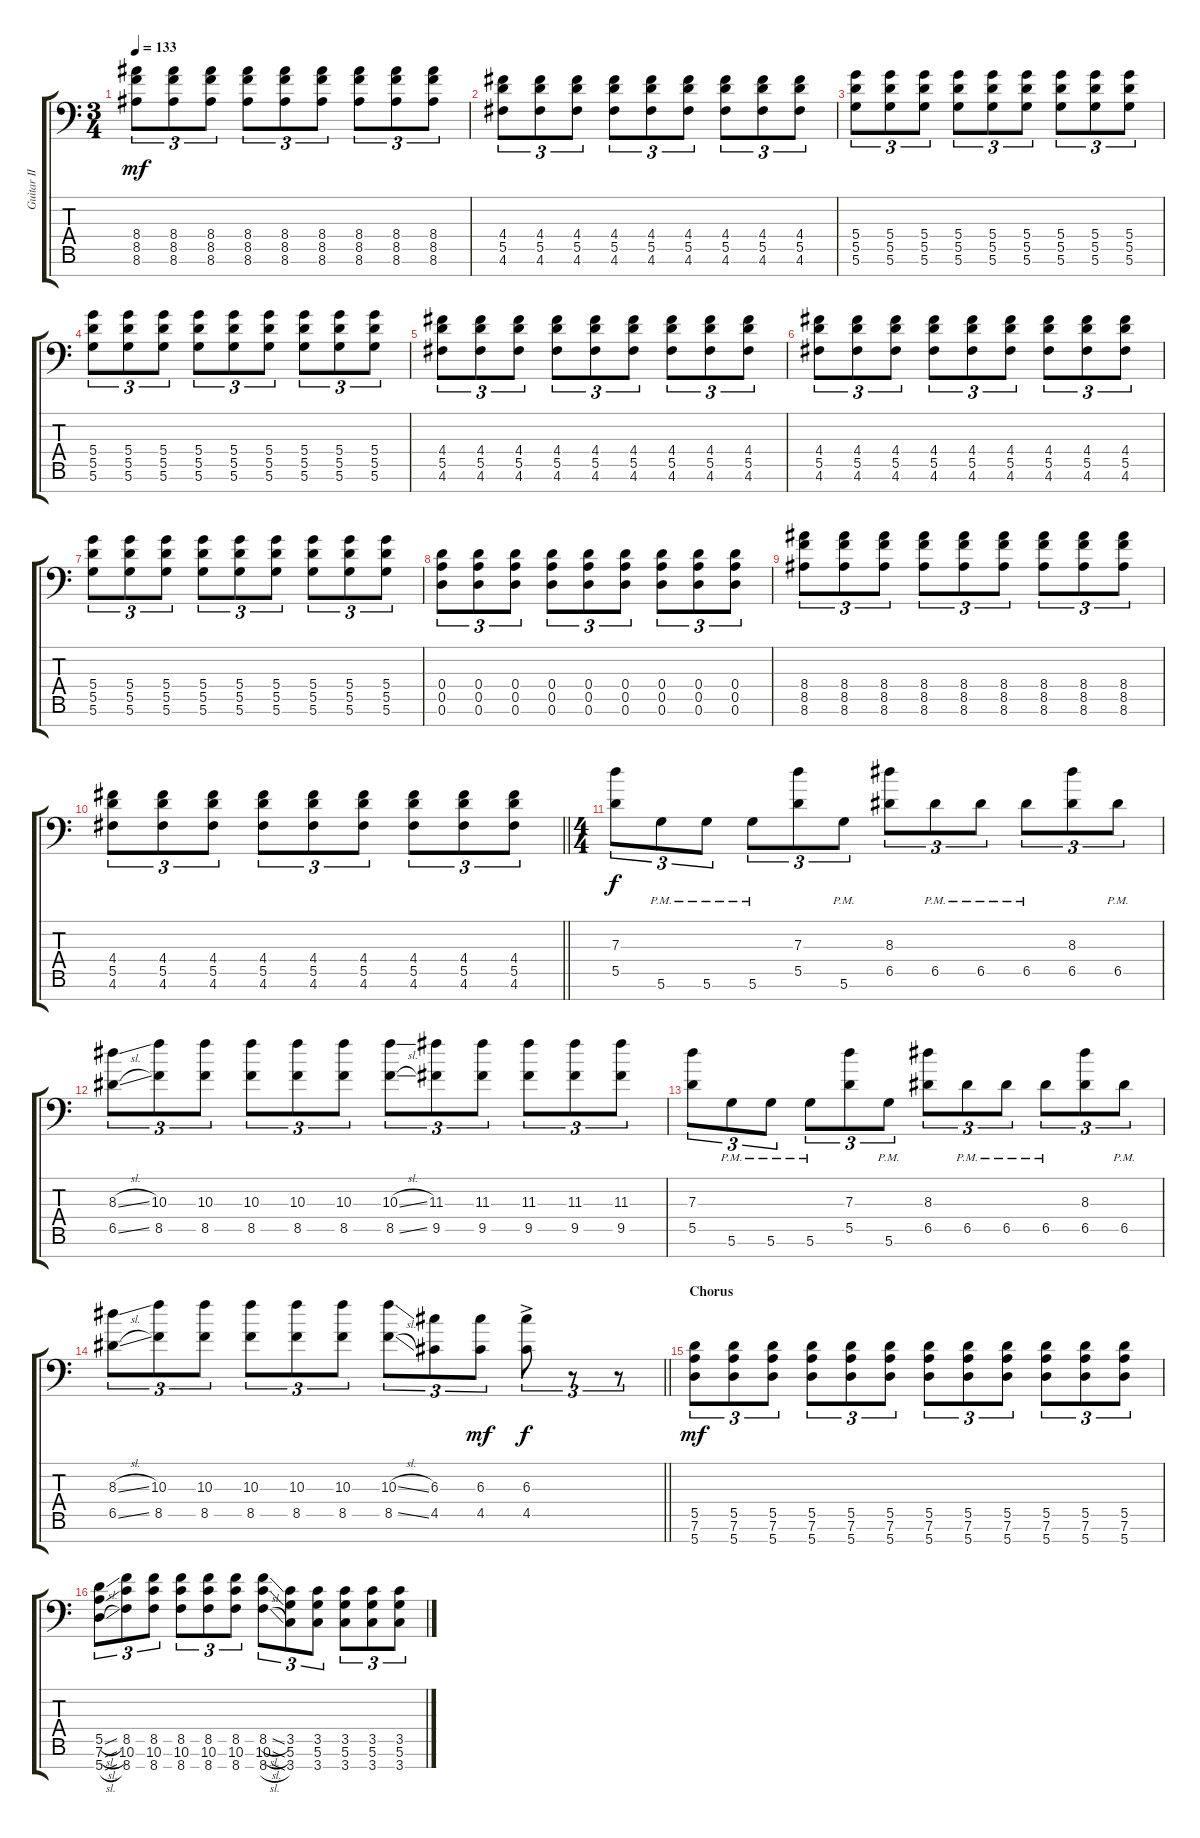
\track ("Guitar II" "Guitar II") {instrument distortionguitar}
\staff {score tabs}
\tuning (E4 B3 G3 D3 A2 D2 A1) {hide}
\ts (3 4)
\tempo 133
\clef f4
\ks c
(8.4 8.5 8.6).8{tu (3 2) dy mf} (8.4 8.5 8.6).8{tu (3 2)} (8.4 8.5 8.6).8{tu (3 2)} (8.4 8.5 8.6).8{tu (3 2)} (8.4 8.5 8.6).8{tu (3 2)} (8.4 8.5 8.6).8{tu (3 2)} (8.4 8.5 8.6).8{tu (3 2)} (8.4 8.5 8.6).8{tu (3 2)} (8.4 8.5 8.6).8{tu (3 2)} |
(4.4 5.5 4.6).8{tu (3 2)} (4.4 5.5 4.6).8{tu (3 2)} (4.4 5.5 4.6).8{tu (3 2)} (4.4 5.5 4.6).8{tu (3 2)} (4.4 5.5 4.6).8{tu (3 2)} (4.4 5.5 4.6).8{tu (3 2)} (4.4 5.5 4.6).8{tu (3 2)} (4.4 5.5 4.6).8{tu (3 2)} (4.4 5.5 4.6).8{tu (3 2)} |
(5.4 5.5 5.6).8{tu (3 2)} (5.4 5.5 5.6).8{tu (3 2)} (5.4 5.5 5.6).8{tu (3 2)} (5.4 5.5 5.6).8{tu (3 2)} (5.4 5.5 5.6).8{tu (3 2)} (5.4 5.5 5.6).8{tu (3 2)} (5.4 5.5 5.6).8{tu (3 2)} (5.4 5.5 5.6).8{tu (3 2)} (5.4 5.5 5.6).8{tu (3 2)} |
(5.4 5.5 5.6).8{tu (3 2)} (5.4 5.5 5.6).8{tu (3 2)} (5.4 5.5 5.6).8{tu (3 2)} (5.4 5.5 5.6).8{tu (3 2)} (5.4 5.5 5.6).8{tu (3 2)} (5.4 5.5 5.6).8{tu (3 2)} (5.4 5.5 5.6).8{tu (3 2)} (5.4 5.5 5.6).8{tu (3 2)} (5.4 5.5 5.6).8{tu (3 2)} |
(4.4 5.5 4.6).8{tu (3 2)} (4.4 5.5 4.6).8{tu (3 2)} (4.4 5.5 4.6).8{tu (3 2)} (4.4 5.5 4.6).8{tu (3 2)} (4.4 5.5 4.6).8{tu (3 2)} (4.4 5.5 4.6).8{tu (3 2)} (4.4 5.5 4.6).8{tu (3 2)} (4.4 5.5 4.6).8{tu (3 2)} (4.4 5.5 4.6).8{tu (3 2)} |
(4.4 5.5 4.6).8{tu (3 2)} (4.4 5.5 4.6).8{tu (3 2)} (4.4 5.5 4.6).8{tu (3 2)} (4.4 5.5 4.6).8{tu (3 2)} (4.4 5.5 4.6).8{tu (3 2)} (4.4 5.5 4.6).8{tu (3 2)} (4.4 5.5 4.6).8{tu (3 2)} (4.4 5.5 4.6).8{tu (3 2)} (4.4 5.5 4.6).8{tu (3 2)} |
(5.4 5.5 5.6).8{tu (3 2)} (5.4 5.5 5.6).8{tu (3 2)} (5.4 5.5 5.6).8{tu (3 2)} (5.4 5.5 5.6).8{tu (3 2)} (5.4 5.5 5.6).8{tu (3 2)} (5.4 5.5 5.6).8{tu (3 2)} (5.4 5.5 5.6).8{tu (3 2)} (5.4 5.5 5.6).8{tu (3 2)} (5.4 5.5 5.6).8{tu (3 2)} |
(0.4 0.5 0.6).8{tu (3 2)} (0.4 0.5 0.6).8{tu (3 2)} (0.4 0.5 0.6).8{tu (3 2)} (0.4 0.5 0.6).8{tu (3 2)} (0.4 0.5 0.6).8{tu (3 2)} (0.4 0.5 0.6).8{tu (3 2)} (0.4 0.5 0.6).8{tu (3 2)} (0.4 0.5 0.6).8{tu (3 2)} (0.4 0.5 0.6).8{tu (3 2)} |
(8.4 8.5 8.6).8{tu (3 2)} (8.4 8.5 8.6).8{tu (3 2)} (8.4 8.5 8.6).8{tu (3 2)} (8.4 8.5 8.6).8{tu (3 2)} (8.4 8.5 8.6).8{tu (3 2)} (8.4 8.5 8.6).8{tu (3 2)} (8.4 8.5 8.6).8{tu (3 2)} (8.4 8.5 8.6).8{tu (3 2)} (8.4 8.5 8.6).8{tu (3 2)} |
\barLineRight lightlight
(4.4 5.5 4.6).8{tu (3 2)} (4.4 5.5 4.6).8{tu (3 2)} (4.4 5.5 4.6).8{tu (3 2)} (4.4 5.5 4.6).8{tu (3 2)} (4.4 5.5 4.6).8{tu (3 2)} (4.4 5.5 4.6).8{tu (3 2)} (4.4 5.5 4.6).8{tu (3 2)} (4.4 5.5 4.6).8{tu (3 2)} (4.4 5.5 4.6).8{tu (3 2)} |
\ts (4 4)
\section ("" "")
(7.3 5.5).8{tu (3 2) dy f volume 13} 5.6{pm}.8{tu (3 2)} 5.6{pm}.8{tu (3 2)} 5.6{pm}.8{tu (3 2)} (7.3 5.5).8{tu (3 2)} 5.6{pm}.8{tu (3 2)} (8.3 6.5).8{tu (3 2)} 6.5{pm}.8{tu (3 2)} 6.5{pm}.8{tu (3 2)} 6.5{pm}.8{tu (3 2)} (8.3 6.5).8{tu (3 2)} 6.5{pm}.8{tu (3 2)} |
(8.3{sl} 6.5{sl}).8{tu (3 2)} (10.3 8.5).8{tu (3 2)} (10.3 8.5).8{tu (3 2)} (10.3 8.5).8{tu (3 2)} (10.3 8.5).8{tu (3 2)} (10.3 8.5).8{tu (3 2)} (10.3{sl} 8.5{sl}).8{tu (3 2)} (11.3 9.5).8{tu (3 2)} (11.3 9.5).8{tu (3 2)} (11.3 9.5).8{tu (3 2)} (11.3 9.5).8{tu (3 2)} (11.3 9.5).8{tu (3 2)} |
(7.3 5.5).8{tu (3 2)} 5.6{pm}.8{tu (3 2)} 5.6{pm}.8{tu (3 2)} 5.6{pm}.8{tu (3 2)} (7.3 5.5).8{tu (3 2)} 5.6{pm}.8{tu (3 2)} (8.3 6.5).8{tu (3 2)} 6.5{pm}.8{tu (3 2)} 6.5{pm}.8{tu (3 2)} 6.5{pm}.8{tu (3 2)} (8.3 6.5).8{tu (3 2)} 6.5{pm}.8{tu (3 2)} |
\barLineRight lightlight
(8.3{sl} 6.5{sl}).8{tu (3 2)} (10.3 8.5).8{tu (3 2)} (10.3 8.5).8{tu (3 2)} (10.3 8.5).8{tu (3 2)} (10.3 8.5).8{tu (3 2)} (10.3 8.5).8{tu (3 2)} (10.3{sl} 8.5{sl}).8{tu (3 2)} (6.3 4.5).8{tu (3 2)} (6.3 4.5).8{tu (3 2) dy mf} (6.3{ac} 4.5{ac}).8{tu (3 2) dy f} r.8{tu (3 2)} r.8{tu (3 2)} |
\section ("" "Chorus")
(5.5 7.6 5.7).8{tu (3 2) dy mf volume 12} (5.5 7.6 5.7).8{tu (3 2)} (5.5 7.6 5.7).8{tu (3 2)} (5.5 7.6 5.7).8{tu (3 2)} (5.5 7.6 5.7).8{tu (3 2)} (5.5 7.6 5.7).8{tu (3 2)} (5.5 7.6 5.7).8{tu (3 2)} (5.5 7.6 5.7).8{tu (3 2)} (5.5 7.6 5.7).8{tu (3 2)} (5.5 7.6 5.7).8{tu (3 2)} (5.5 7.6 5.7).8{tu (3 2)} (5.5 7.6 5.7).8{tu (3 2)} |
(5.5{sl} 7.6{sl} 5.7{sl}).8{tu (3 2)} (8.5 10.6 8.7).8{tu (3 2)} (8.5 10.6 8.7).8{tu (3 2)} (8.5 10.6 8.7).8{tu (3 2)} (8.5 10.6 8.7).8{tu (3 2)} (8.5 10.6 8.7).8{tu (3 2)} (8.5{sl} 10.6{sl} 8.7{sl}).8{tu (3 2)} (3.5 5.6 3.7).8{tu (3 2)} (3.5 5.6 3.7).8{tu (3 2)} (3.5 5.6 3.7).8{tu (3 2)} (3.5 5.6 3.7).8{tu (3 2)} (3.5 5.6 3.7).8{tu (3 2)}
